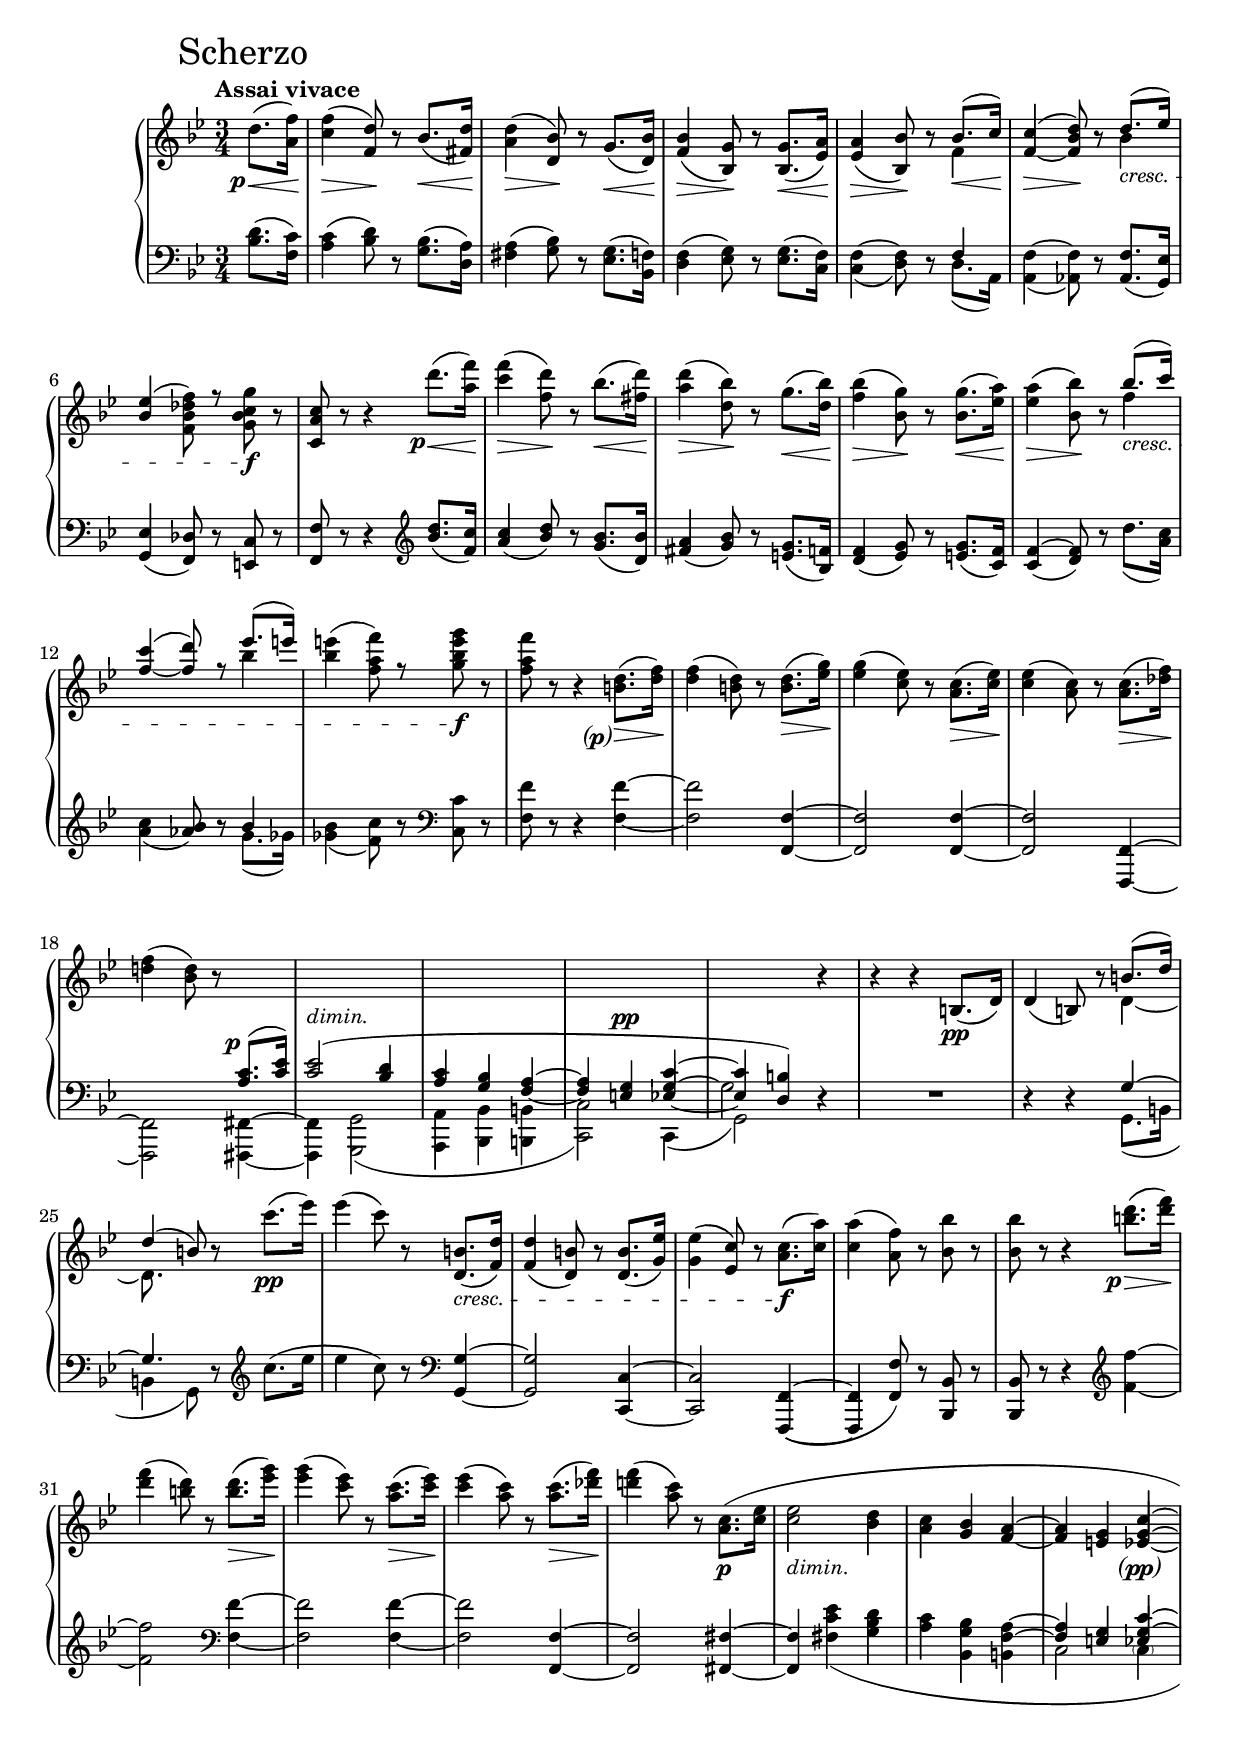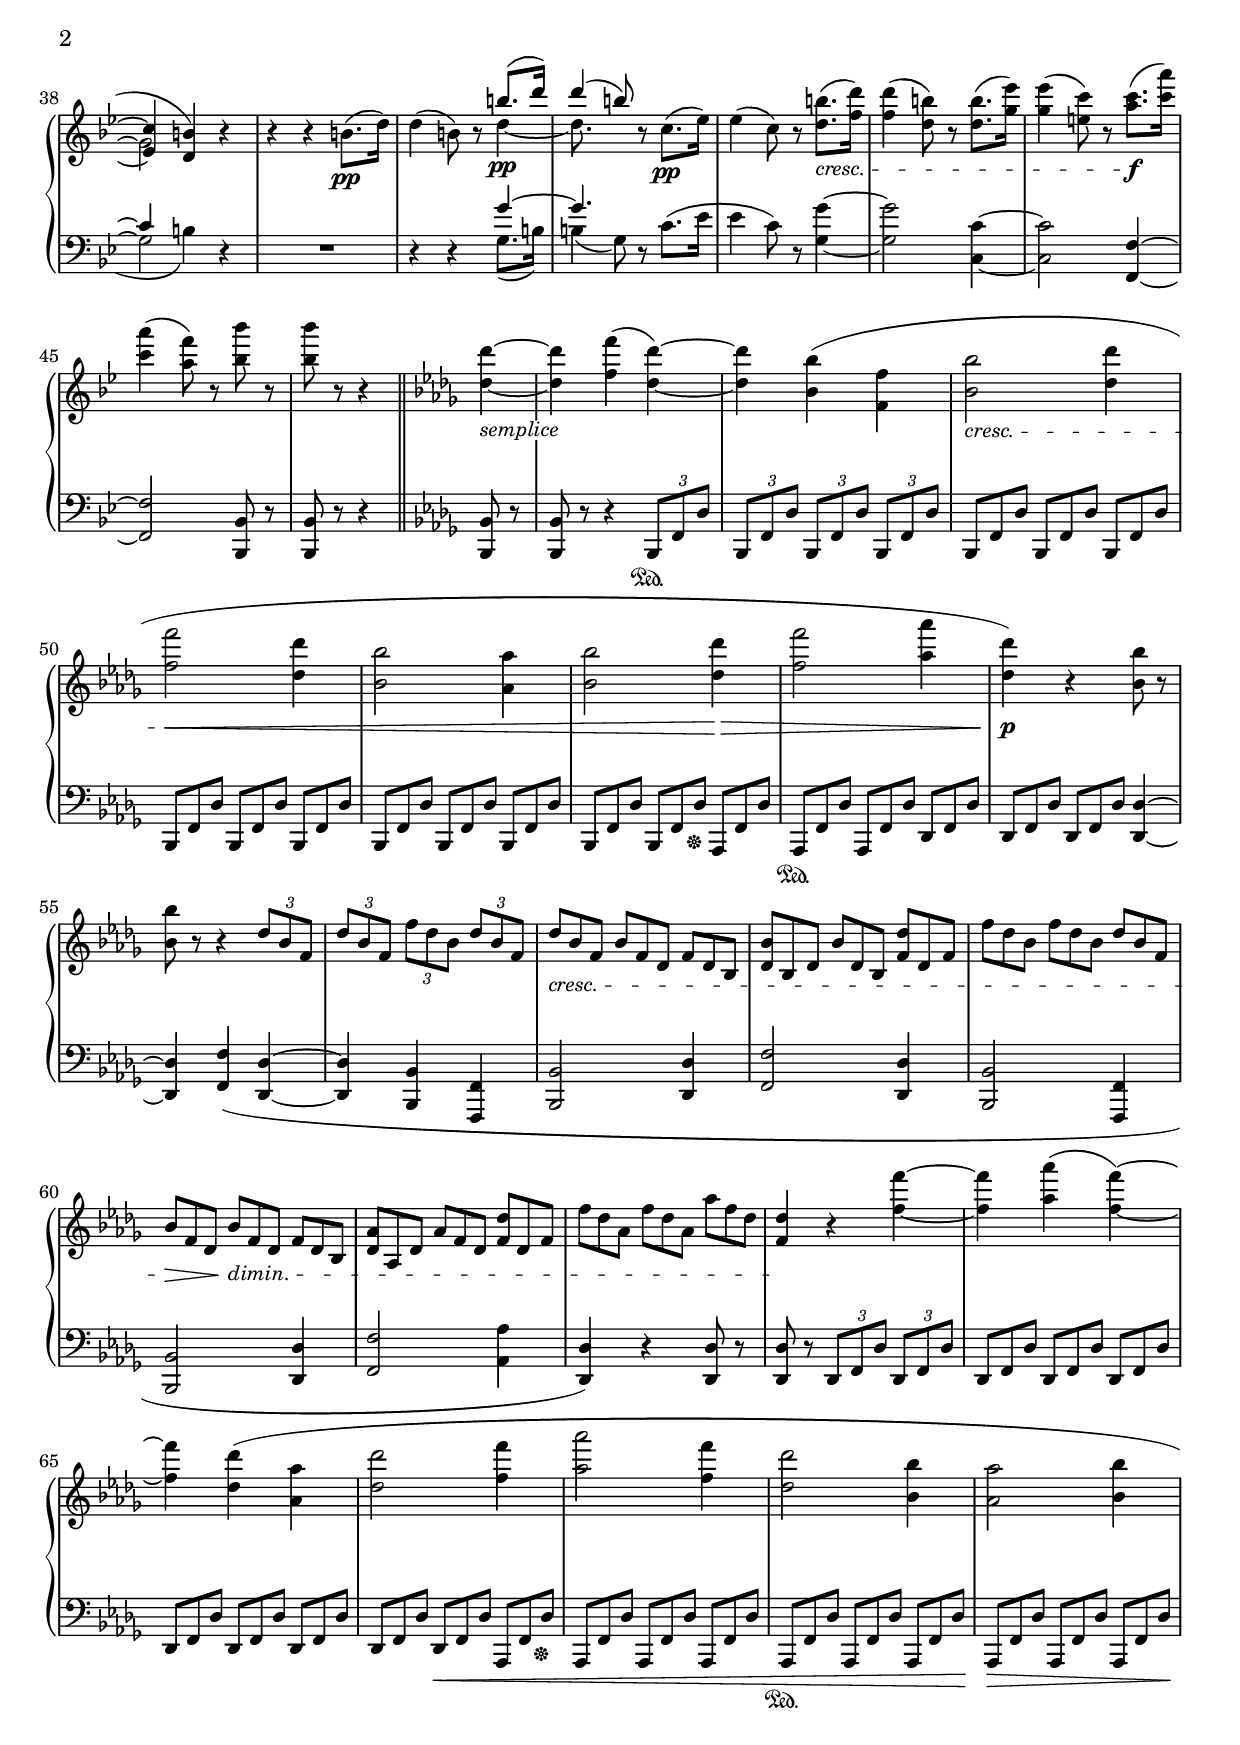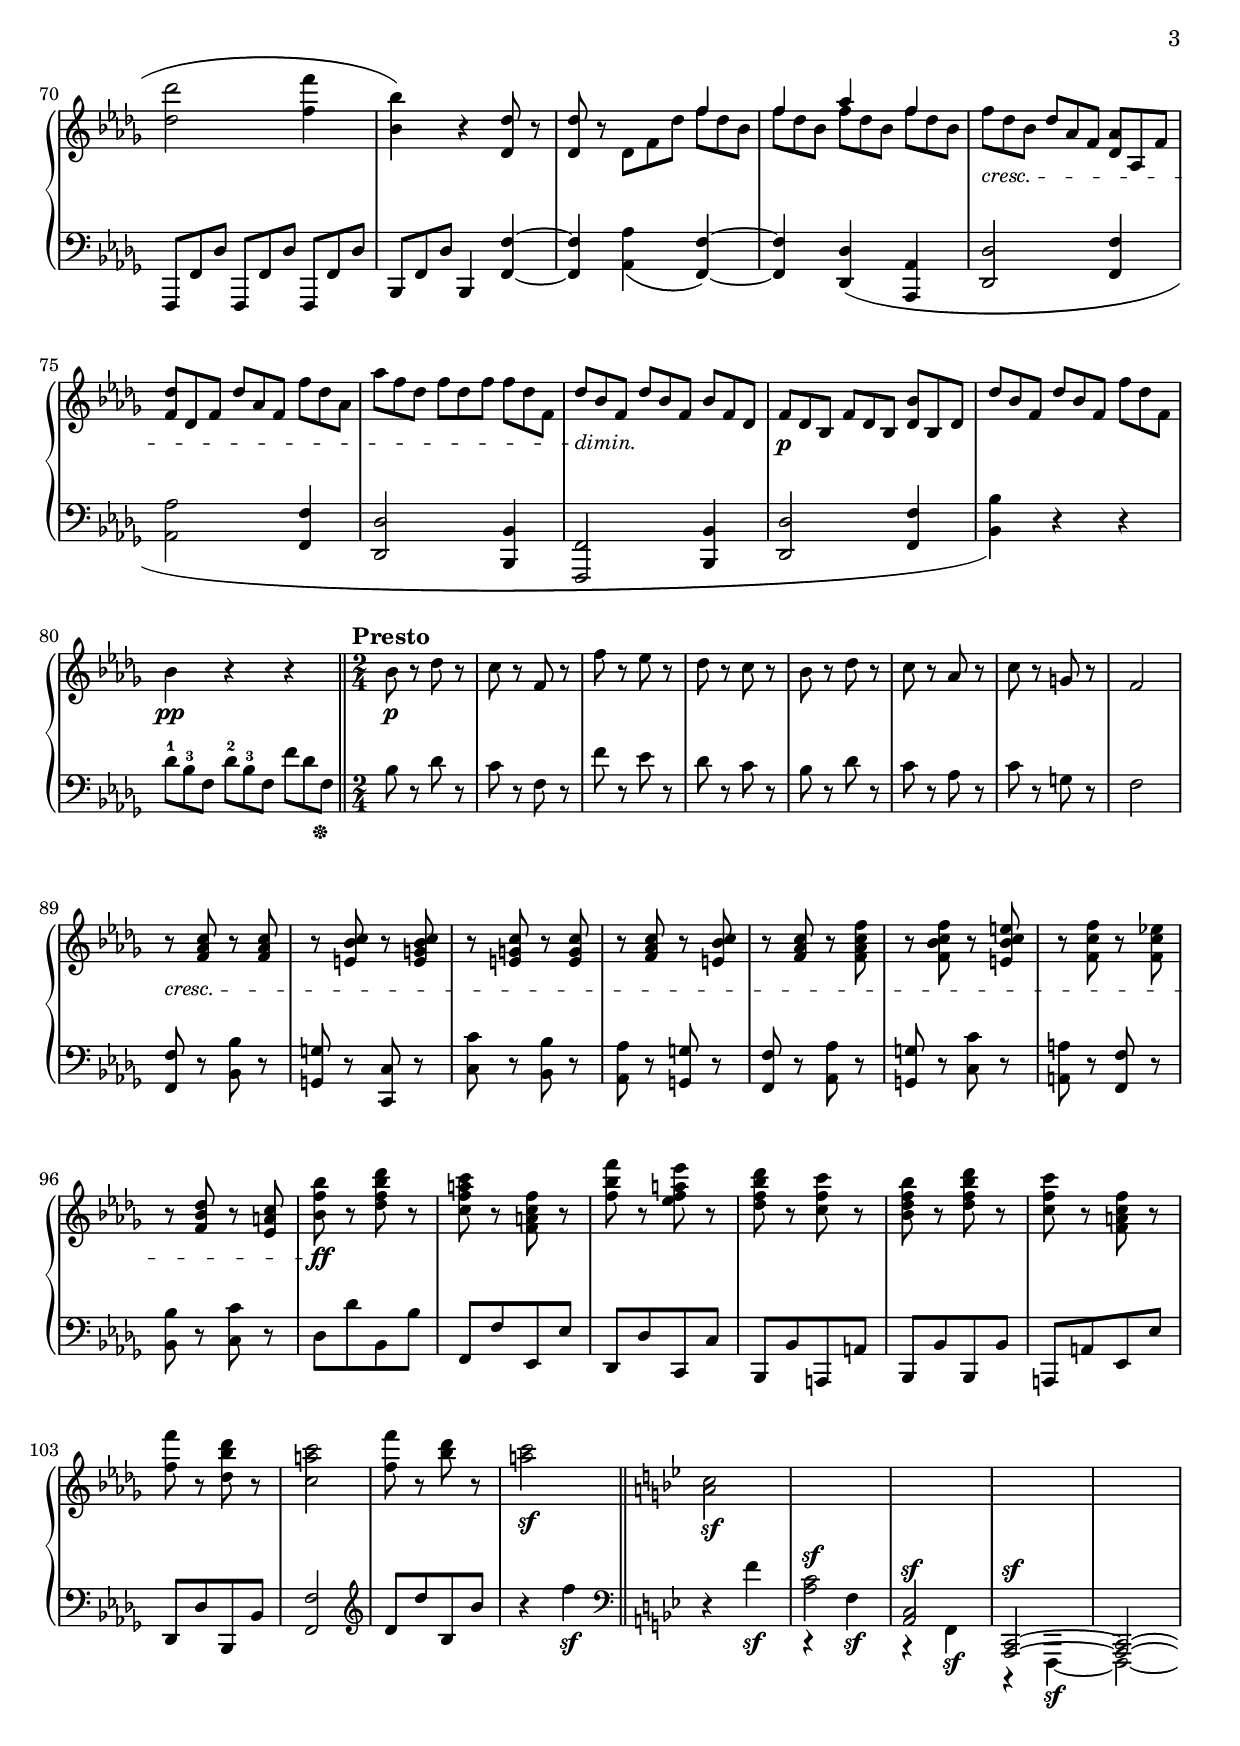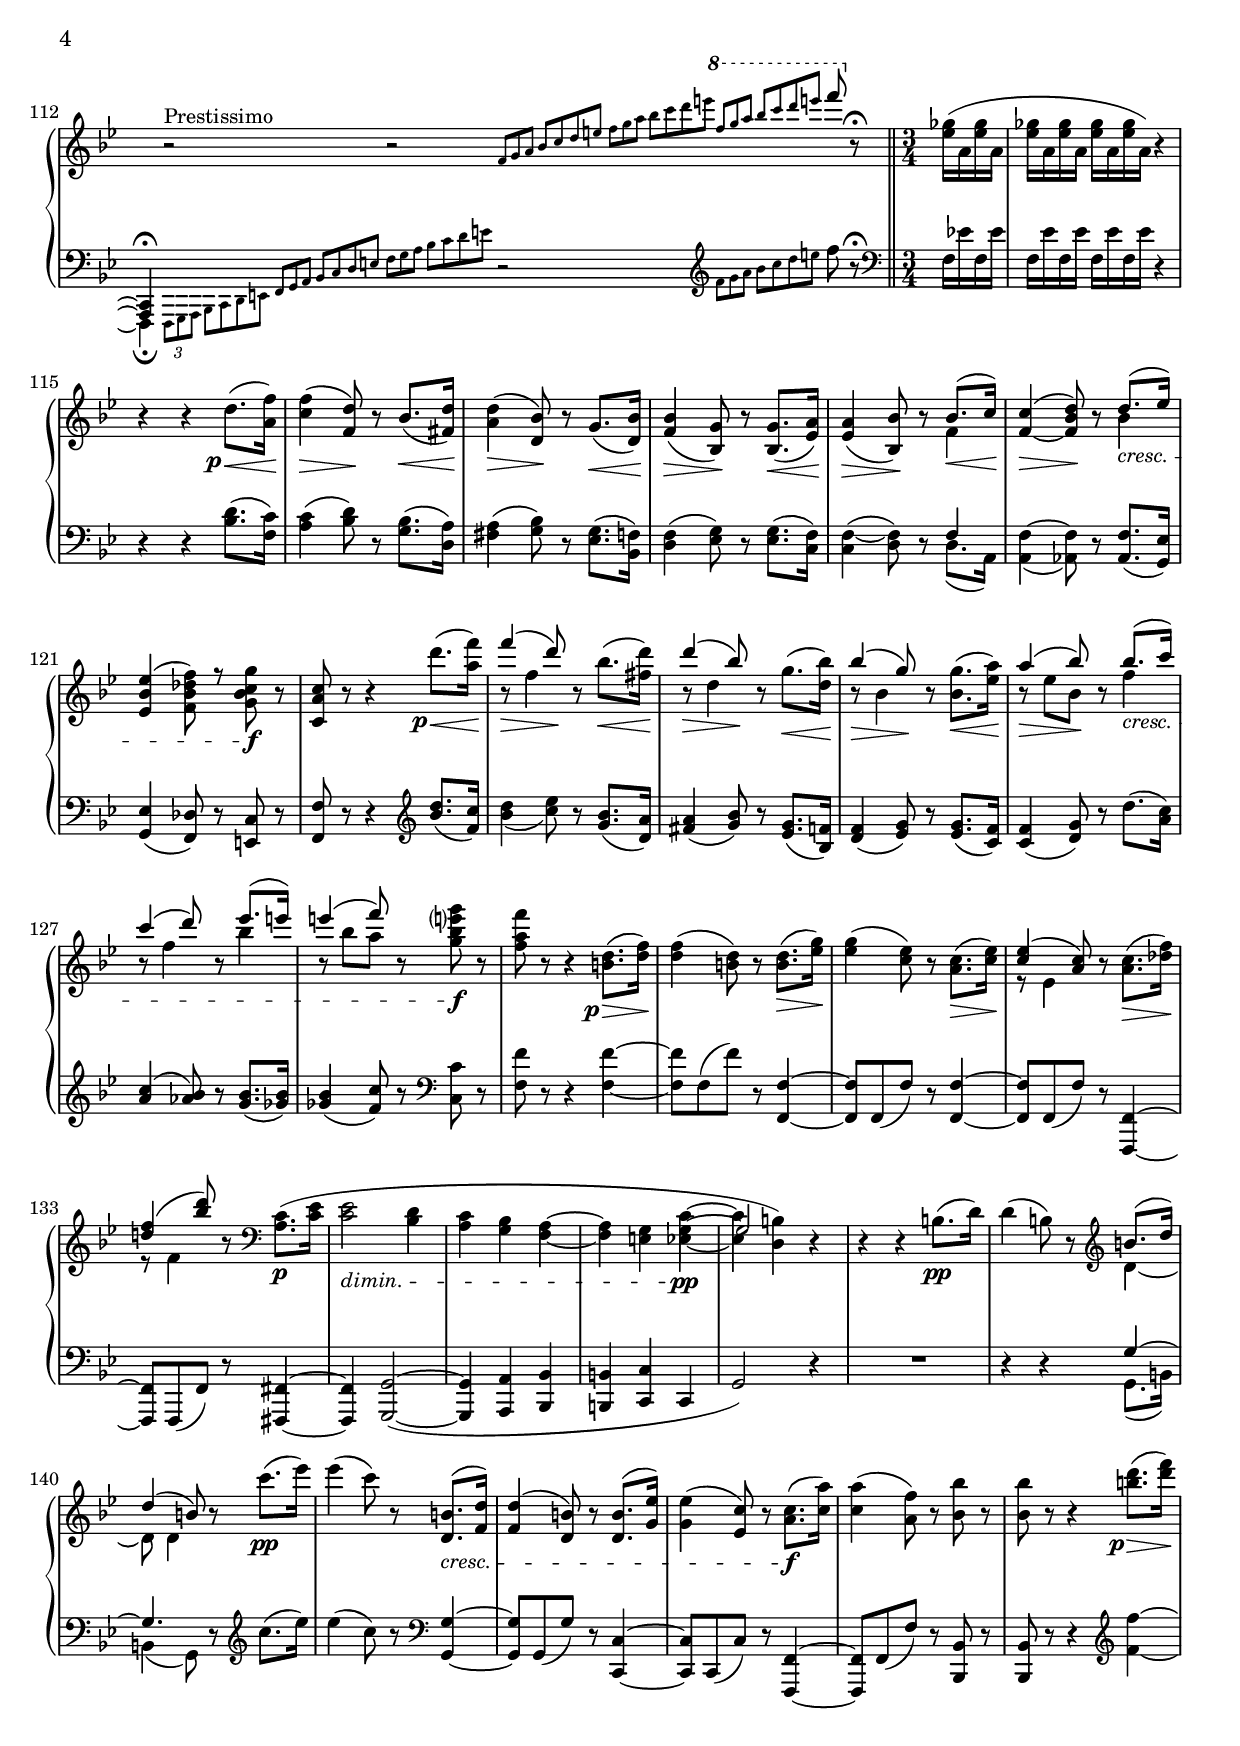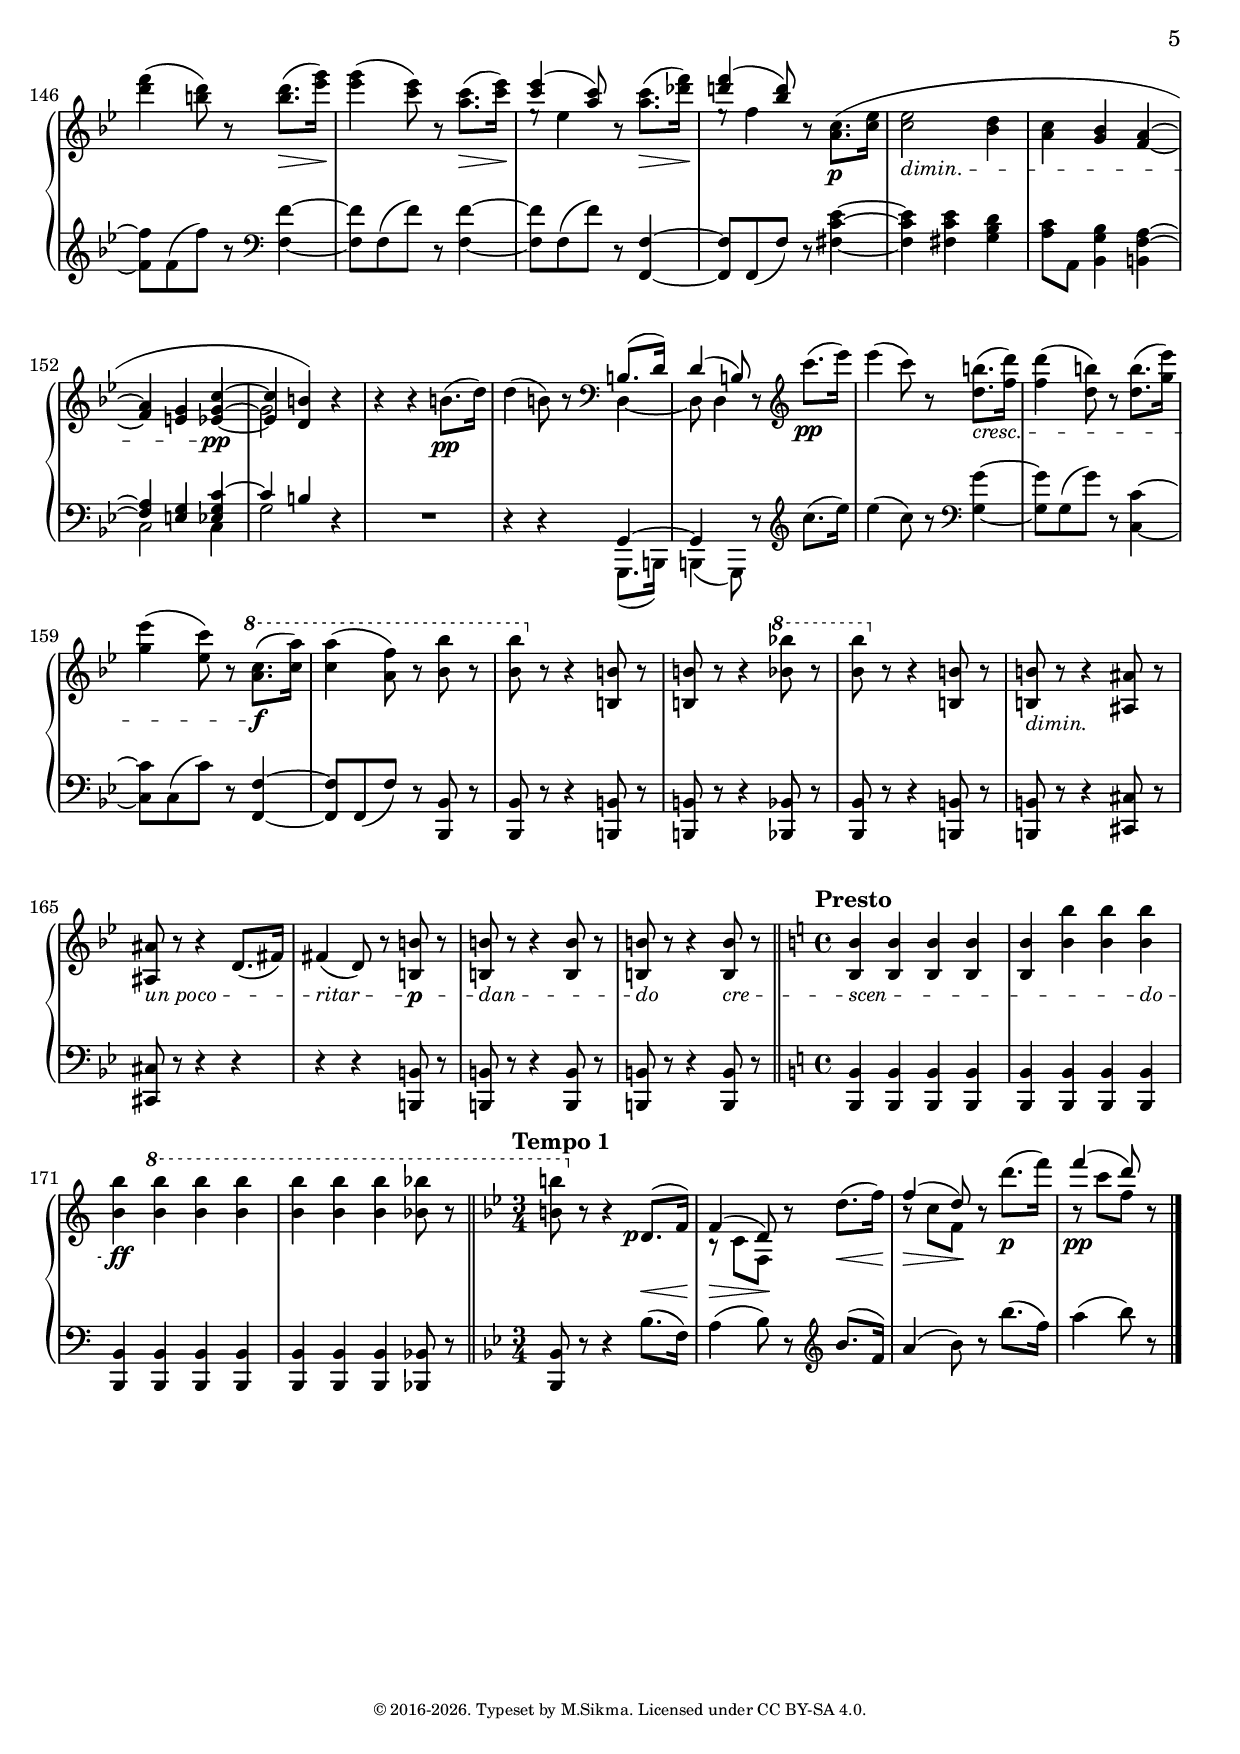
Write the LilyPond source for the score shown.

%===========================================================================
%    Piano Sonata Op.106 (L.Beethoven) - II
%===========================================================================
%
%    (C) 2016-2017, Michiel Sikma <michiel@sikma.org>
%    Licensed under CC BY-SA 4.0.
%
%---------------------------------------------------------------------------

\version "2.19.42"
\include "sonata-op106-includes.ily"

%---------------------------------------------------------------------------
%    II. Scherzo - Assai vivace
%---------------------------------------------------------------------------

two-section-one = {
  \key bes \major
  \time 3/4
  \partial 4
  \tempo "Assai vivace"
}

\bookpart {
  \paper {
    markup-system-spacing = \std-padding-page-n
    bookTitleMarkup = \std-title-markup-page-n
  }
  \header {
    subtitle = "Scherzo"
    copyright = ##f
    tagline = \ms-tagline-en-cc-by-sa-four
  }
  \score {
    \new PianoStaff \with {
      \std-staff-spacing
    } <<
      \set PianoStaff.connectArpeggios = ##t
      %---------------------------------------------------------------------
      %    Right hand
      %---------------------------------------------------------------------
      \new Staff = "right" \with {
        \std-magnification
        \stdDynSize
        midiInstrument = "acoustic grand"
      } {
        \clef treble \relative c'' {
          \two-section-one
          \override Slur.height-limit = #3
          <<
            \relative c'' {
              \stemNeutral
              \once \override Slur.positions = #'(2.18 . 3)
              d8.^(\< <a f'>16) | <c f>4\>^( \stemUp <d f,>8)\!
            }
            \\
            \relative c'' {
              \once \override DynamicText.extra-offset = #'(-2.4 . 1.8)
              \once \override DynamicText.self-alignment-X = #LEFT
              s8._\p
            }
          >> r8
          \once \override Slur.positions = #'(0 . 2.5)
          bes8.(\< <fis d'>16) | <a d>4\>( <bes d,>8)\! r8
          \once \override Slur.positions = #'(0 . 2.5)
          g8.-[(\< <d bes'>16]) <f bes>4\>( <bes, g'>8)\! r8
          \once \override Slur.positions = #'(0 . 2.5)
          <bes g'>8.-[(\< <es a>16]) | <es a>4\>( <bes bes'>8)\! r8
          <<
            \relative c'' {
              bes8.(\< c16) | <f,_~ c'>4\>( <f bes d>8)\!
            }
            \\
            \relative c' {
              f4
            }
          >>
          r8
          <<
            \relative c'' {
              d8.(\cresc es16) | \break <bes es>4( \stemNeutral <f bes des f>8) r8 \stemNeutral <g bes c g'>8\f
            }
            \\
            \relative c'' {
              bes4
            }
          >>
          r8 |
          <c a' c>8 r8 r4
          \once \override DynamicText.extra-offset = #'(-2.4 . 1.8)
          \once \override DynamicText.self-alignment-X = #LEFT
          \override Slur.height-limit = #4
          <<
            \relative c''' {
              \stemNeutral
              \override Slur.height-limit = #4
              d8.(\< <a f'>16) | <c f>4\>( <f, d'>8)\!
            }
            \\
            \relative c'' {
              \once \override DynamicText.extra-offset = #'(-2.4 . 1.8)
              \once \override DynamicText.self-alignment-X = #LEFT
              s8._\p
            }
          >>
          r8
          \once \override Slur.height-limit = #4
          bes''8.(\< <fis d'>16) | <a d>4\>( <d, bes'>8)\! r8
          g8.(\< <d bes'>16) | <f bes>4\>( <bes, g'>8)\! r8
          <g' bes,>8.(\< <es a>16) | <es a>4\>( <bes bes'>8)\! r8
          <<
            \relative c'' {
              \once \override Slur.positions = #'(0 . 2.5)
              \override Slur.height-limit = #5
              bes'8.(\cresc c16) | \break <f,_~ c'>4( <f d'>8) r8
              \once \override Slur.positions = #'(0 . 2.5)
              es'8.( e16) | \stemNeutral <bes e>4( <f a f'>8)
              r8 <g bes e g>8\f
            }
            \\
            \relative c'' {
              f4 | s4 s4 bes4
            }
          >>
          r8 | <f' a f'>8 r8 r4
          \once \override Slur.height-limit = #5
          \once \override Slur.positions = #'(0 . 0)
          <<
            \relative c''' {
              \stemNeutral
              \override Slur.height-limit = #4
              <b, d>8.(\> <d f>16) | <d f>4\!( <b d>8)\!
            }
            \\
            \relative c'' {
              \once \override DynamicText.extra-offset = #'(-3.4 . 2.2)
              \once \override DynamicText.self-alignment-X = #LEFT
              % TODO fix this \p
              s8._\parenP\p
            }
          >>
          r8
          \once \override Slur.height-limit = #7
          \once \override Slur.positions = #'(0 . 0)
          <b, d>8.(\> <es g>16) | <es g>4\!( <c es>8) r8
          <a c>8.(\> <c es>16) | <c es>4\!( <a c>8) r8
          <a c>8.(\> <des f>16) | \break <d! f>4\!( <bes d>8)
          r8
          <<
            \relative c'' {
              \voiceOne
              \once \override Slur.height-limit = #4
              \once \override Slur.positions = #'(0 . 3)
              \change Staff = "left"
              \once \override DynamicText.extra-offset = #'(-1.8 . -2.5)
              \once \override DynamicText.self-alignment-X = #LEFT
              <a, c>8.^(^\p <c es>16) | <c es>2^(^\textDecrescEnd "dimin." <bes d>4 |
              <a c>4 <g bes>4 <f_~ a^~>4 |
              <f a>4 <e g>4^\pp <es_~ c'^~>4 |
              <es c'>4 <b' d,>4)
              \change Staff = "right"
            }
            \\
            \relative c {
              \voiceOne
              \change Staff = "left"
              s4 |
              s2. |
              s2. |
              s2 g'4^~ |
              \voiceTwo
              g2
              \change Staff = "right"
            }
          >>
          r4 | r4 r4
          b,8.(\pp d16) | d4( b8) r8 \clef treble
          <<
            \relative c'' {
              \once \override Slur.height-limit = #4
              b8.( d16) | \break d4( b8)
            }
            \\
            \relative c' {
              d4_~ | d8.
            }
          >>
          r8
          \once \override Slur.positions = #'(1 . 1)
          c''8.(\pp es16) | es4( c8) r8
          \once \override Slur.positions = #'(0 . 2.5)
          <d,, b'>8.(\cresc <f d'>16) | <f d'>4( <d b'>8) r8
          \once \override Slur.positions = #'(0 . 2.5)
          <d b'>8.( <g es'>16) | <g es'>4( <es c'>8) r8
          \once \override Slur.positions = #'(2.2 . 2.5)
          \once \override Slur.height-limit = #9
          \once \override Slur.eccentricity = #-0.55
          <a c>8.(\f <c a'>16) | <c a'>4( <a f'>8) r8
          <bes bes'>8 r8 | <bes bes'>8 r8 r4
          <<
            \relative c'' {
              \stemNeutral
              \override Slur.height-limit = #4
              <b' d>8.(\> <d f>16) | \break <d f>4\!( <b d>8)
            }
            \\
            \relative c'' {
              \once \override DynamicText.extra-offset = #'(-2.4 . 1.8)
              \once \override DynamicText.self-alignment-X = #LEFT
              s8._\p
            }
          >>
          r8
          <b' d>8.(\> <es g>16) | <es g>4\!( <c es>8) r8
          \once \override Slur.positions = #'(0 . 0)
          <a c>8.(\> <c es>16) | <c es>4\!( <a c>8) r8
          <a c>8.(\> <des f>16) | <d! f>4\!( <a c>8) r8
          <<
            \relative c''' {
              \voiceTwo
              \once \override Slur.height-limit = #5
              <a, c>8.^(\p <c es>16 | <c es>2_\textDecrescEnd "dimin." <bes d>4 |
              <a c>4
              \voiceOne
              <g bes>4 <f_~ a^~>4 |
              <f a>4 <e g>4 <es_~ c'^~>4\parenP\pp |
              <es c'>4 <b' d,>4)
            }
            \\
            \relative c' {
              s4 |
              s2. |
              s2. |
              s2 \voiceOne g'4^~ |
              \voiceTwo
              g2
            }
          >>
          r4 | r4 r4
          b,8.(\pp d16) | d4( b8) r8
          <<
            \relative c''' {
              \once \override Slur.positions = #'(0 . 6)
              \once \override Slur.height-limit = #5
              b8.(\pp d16) | d4( b8)
            }
            \\
            \relative c'' {
              d4_~ | d8.
            }
          >>
          r8
          c8.(\pp es16) | es4( c8) r8
          <d b'>8.(\cresc <f d'>16) | <f d'>4( <d b'>8) r8
          <d b'>8.( <g es'>16) | <g es'>4( <e c'>8) r8
          <a c>8.(\f <c a'>16) | <c a'>4( <a f'>8) r8
          <bes bes'>8 r8 | <bes bes'>8 r8 r4
          \bar "||"
          \key bes \minor
          <des,_~ des'^~>4_\sempliceWhiteout |
          <des des'> <f f'>^( <des_~ des'^~>) |
          <des des'>\!
          \once \override Slur.positions = #'(2 . 5.6)
          \once \override Slur.eccentricity = #0.7
          \once \override Slur.height-limit = #4.5
          <bes bes'>^( <f f'> |
          <bes bes'>2\cresc <des des'>4 |
          \break
          <f f'>2\< <des des'>4 |
          <bes bes'>2 <aes aes'>4 |
          <bes bes'>2 <des des'>4\> |
          <f f'>2 <aes aes'>4 |
          <des, des'>4)\!\p r4 <bes bes'>8 r8 |
          \break
          <bes bes'>8 r8 r4
          \explicitTuplets
          \tuplet 3/2 \relative c'' { des8 bes f } |
          \tuplet 3/2 \relative c'' { des8 bes f }
          \tuplet 3/2 \relative c'' { f8 des bes }
          \tuplet 3/2 \relative c'' { des8 bes f } |
          \implicitTuplets
          \tuplet 3/2 \relative c'' { des8\cresc bes f }
          \tuplet 3/2 \relative c'' { bes8 f des }
          \tuplet 3/2 \relative c' { f8 des bes } |

          \tuplet 3/2 \relative c' { <des bes'>8 bes des }
          \tuplet 3/2 \relative c' { bes'8 des, bes }
          \tuplet 3/2 \relative c' { <f des'>8 des f } |

          \tuplet 3/2 \relative c'' { f8 des bes }
          \tuplet 3/2 \relative c'' { f8 des bes }
          \tuplet 3/2 \relative c'' { des8 bes f } |
          \break
          \tuplet 3/2 \relative c'' { bes8\> f des }
          \tuplet 3/2 \relative c'' { bes8_\textDecresc "dimin." f des }
          \tuplet 3/2 \relative c' { f8 des bes } |

          \tuplet 3/2 \relative c' { <des aes'>8 aes des }
          \tuplet 3/2 \relative c'' { aes8 f des }
          \tuplet 3/2 \relative c' { <f des'>8 des f } |
          \tuplet 3/2 \relative c'' { f8 des aes }
          \tuplet 3/2 \relative c'' { f8 des aes }
          \tuplet 3/2 \relative c''' { aes8 f des } |

          <f des'>4\! r4 <f'_~ f'^~>4 |
          <f f'>4 <aes aes'>4^( <f_~ f'^~>) |
          \break
          <f f'>4
          \once \override Slur.positions = #'(2 . 4.6)
          \once \override Slur.eccentricity = #0.7
          \once \override Slur.height-limit = #4.5
          <des des'>4^( <aes aes'> |
          <des des'>2 <f f'>4 |
          <aes aes'>2 <f f'>4 |
          <des des'>2 <bes bes'>4 |
          <aes aes'>2 <bes bes'>4 |
          <des des'>2 <f f'>4 |
          <bes, bes'>4) r4 <des, des'>8 r8 | <des des'>8 r8

          <<
            \relative c'' {
              s4 f4 |
              f4 aes f
            }
            \\
            {
              \implicitTuplets
              \tuplet 3/2 \relative c' { des8 f des' }
              \tuplet 3/2 \relative c'' { f8 des bes } |
              \tuplet 3/2 \relative c'' { f8 des bes }
              \tuplet 3/2 \relative c'' { f8 des bes }
              \tuplet 3/2 \relative c'' { f8 des bes }
            }
          >> |
          \tuplet 3/2 \relative c'' { f8\cresc des bes }
          \tuplet 3/2 \relative c'' { des8 aes f }
          \tuplet 3/2 \relative c'' { <des, aes'>8 aes f' } |
          \break
          \tuplet 3/2 \relative c' { <f des'>8 des f }
          \tuplet 3/2 \relative c'' { des8 aes f }
          \tuplet 3/2 \relative c'' { f8 des aes } |
          \tuplet 3/2 \relative c''' { aes8 f des }
          \tuplet 3/2 \relative c'' { f8 des f }
          \tuplet 3/2 \relative c'' { f8 des f, } |
          \tuplet 3/2 \relative c'' { des8_\textDecrescEnd "dimin." bes f }
          \tuplet 3/2 \relative c'' { des8 bes f }
          \tuplet 3/2 \relative c'' { bes8 f des } |
          \tuplet 3/2 \relative c' { f8\p des bes }
          \tuplet 3/2 \relative c' { f8 des bes }
          \tuplet 3/2 \relative c' { <des bes'>8 bes des } |
          \tuplet 3/2 \relative c'' { des8 bes f }
          \tuplet 3/2 \relative c'' { des8 bes f }
          \tuplet 3/2 \relative c'' { f8 des f, } |
          bes'4\pp r4 r4
          \bar "||"
          \time 2/4
          \tempo "Presto"
          bes8\p r8 des8 r8 |
          c8 r8 f,8 r8 |
          f'8 r8 es8 r8 |
          des8 r8 c8 r8 |
          bes8 r8 des8 r8 |
          c8 r8 aes8 r8 |
          c8 r8 g8 r8 |
          f2 |

          \break
          r8\cresc <f aes c>8 r8 <f aes c>8 |
          r8 <e bes' c>8 r8 <e g bes c>8 |
          r8 <e g c>8 r8 <e g c>8 |
          r8 <f aes c>8 r8 <e bes' c>8 |
          r8 <f aes c>8 r8 <f aes c f>8 |
          r8 <f bes c f>8 r8 <e bes' c e>8 |
          r8 <f c' f>8 r8 <f c' es!>8 |
          \break
          r8 <f bes des>8 r8 <es a c>8 |

          <bes' f' bes>8\ff r8 <des f bes des>8 r8 |
          <c f a c>8 r8 <f, a c f>8 r8 |
          <f' bes f'>8 r8 <es f a es'>8 r8 |
          <des f bes des>8 r8 <c f c'>8 r8 |
          <bes des f bes>8 r8 <des f bes des>8 r8 |
          <c f c'>8 r8 <f, a c f>8 r8 |
          <f' f'>8 r8 <des bes' des>8 r8 |
          <c a' c>2 |
          <f f'>8 r8 <bes des>8 r8 |
          <a c>2\sf |
          \bar "||"
          \key bes \major
          <a, c>2\sf |
          \change Staff = "left"
          <a, c>2^\sf |
          \clef bass <a, c>2^\sf |
          s2 |
          s2 |
          \change Staff = "right"
          s4
          \relative c'' {
            <<
              {
                % Workaround for \teeny - works with \magnifyStaff
                \once \override Dots.dot-count = #0
                \override Rest.font-size = #-3
                b2.\rest
              }
              \\
              {
                s2.^\markup "Prestissimo"
              }
            >>
            s2.
            % Workaround for \teeny - works with \magnifyStaff
            \override NoteHead.font-size = #-3
            \override Rest.font-size = #-3
            \once \override Dots.dot-count = #0
            b2.\rest
            \stemUp
            \once \override Beam.positions = #'(1.0 . 2.0) % start: -1.5 . -0.5
            \tuplet 3/2 { f8 g a }
            \once \override Beam.positions = #'(2.5 . 4.5) % start: 0.0 . 1.5
            bes-[ c d e]
            \stemDown
            \once \override Beam.positions = #'(0.2 . 0.8)
            \tuplet 3/2 { f g a }
            \once \override Beam.positions = #'(1.0 . 2.0)
            bes-[ c d e]
            \ottava #1
            \set Staff.ottavation = "8"
            \stemUp
            \once \override Beam.positions = #'(4.5 . 5.5) % start: 2.0 . 3.0
            \tuplet 3/2 { f g a }
            \once \override Beam.positions = #'(6.0 . 8.0) % start: 3.5 . 5.0
            bes-[ c d e]
            % Workaround for \normalsize - works with \magnifyStaff
            \override NoteHead.font-size = #0
            \override Rest.font-size = #0
            f8
            \ottava #0
          }
          \stemNeutral
          r8\fermata
          \bar "||"
          \time 3/4
          <es''' ges>16^( a, <es' ges> a, |
          <es' ges> a, <es' ges> a, <es' ges> a, <es' ges> a,) r4 |
          \break
          r4 r4
          \relative c'' {
            \override Slur.height-limit = #3
            <<
              \relative c'' {
                \stemNeutral
                \once \override Slur.positions = #'(2.18 . 3)
                d8.(\< <a f'>16) | <c f>4\>( \stemUp <d f,>8)\!
              }
              \\
              \relative c'' {
                \once \override DynamicText.extra-offset = #'(-2.4 . 1.8)
                \once \override DynamicText.self-alignment-X = #LEFT
                s8._\p
              }
            >> r8
            \once \override Slur.positions = #'(0 . 2.5)
            bes8.(\< <fis d'>16) | <a d>4\>( <bes d,>8)\! r8
            \once \override Slur.positions = #'(0 . 2.5)
            g8.-[(\< <d bes'>16]) <f bes>4\>( <bes, g'>8)\! r8
            \once \override Slur.positions = #'(0 . 2.5)
            <bes g'>8.-[(\< <es a>16]) | <es a>4\>( <bes bes'>8)\! r8
            <<
              \relative c'' {
                bes8.(\< c16) | <f,_~ c'>4\>( <f bes d>8)\!
              }
              \\
              \relative c' {
                f4
              }
            >>
            r8
            <<
              \relative c'' {
                d8.(\cresc es16) | \break <es, bes' es>4( \stemNeutral <f bes des f>8) r8 \stemNeutral <g bes c g'>8\f
              }
              \\
              \relative c'' {
                bes4
              }
            >>
            r8 |
            <c a' c>8
          }
          r8 r4
          <<
            \relative c'' {
              s4 | b8\rest \stemDown f'4
            }
            \\
            \relative c''' {
              \once \override Slur.positions = #'(5.5 . 5.5)
              d8.^(\< <a f'>16) | \stemUp
              \once \override Voice.Stem.length = #3.8
              f'4\>^( d8)\!
            }
            \\
            \relative c'' {
              \once \override DynamicText.extra-offset = #'(-2.4 . 1.8)
              \once \override DynamicText.self-alignment-X = #LEFT
              s8._\p
            }
          >>
          r8
          <<
            \relative c'' {
              s4 | b8\rest \stemDown d4
            }
            \\
            \relative c''' {
              \once \override Slur.positions = #'(4.5 . 4.5)
              bes8.^(\< <fis d'>16) | \stemUp
              \once \override Voice.Stem.length = #3.8
              d'4\>^( bes8)\!
            }
          >>
          r8
          <<
            \relative c'' {
              s4 | b8\rest \stemDown bes4
            }
            \\
            \relative c''' {
              \once \override Slur.positions = #'(3.5 . 3.5)
              g8.^(\< <d bes'>16) | \stemUp
              \once \override Voice.Stem.length = #3.8
              bes'4\>^( g8)\!
            }
          >>
          r8
          <<
            \relative c'' {
              s4 | b8\rest \stemDown es8-[ bes]
            }
            \\
            \relative c'' {
              <bes g'>8.^(\< <es a>16) | \stemUp a4\>^( bes8)\!
            }
          >>
          r8
          <<
            \relative c''' {
              bes8.^(\cresc c16) | \break c4^( d8) b,8\rest
              \once \override Slur.height-limit = #4
              es'8.( e16) | e4^( f8) b,,8\rest
              \stemDown
              <g' bes e? g>8\f b,8\rest |
              <f' a f'>8
            }
            \\
            \relative c'' {
              f4 | b,8\rest f'4 s8
              bes4 | b,8\rest bes'8-[ a]
            }
          >>
          r8 r4
          \once \override Slur.height-limit = #5
          \once \override Slur.positions = #'(0 . 0)
          <<
            \relative c''' {
              \stemNeutral
              \override Slur.height-limit = #4
              <b, d>8.^(\> <d f>16) | <d f>4\!^( <b d>8)\!
            }
            \\
            \relative c'' {
              \once \override DynamicText.extra-offset = #'(-2.4 . 1.8)
              \once \override DynamicText.self-alignment-X = #LEFT
              s8._\p
            }
          >>
          r8
          \once \override Slur.height-limit = #7
          \once \override Slur.positions = #'(0 . 0)
          <b d>8.^(\> <es g>16) | <es g>4\!^( <c es>8) r8
          <<
            \relative c' {
              s4 | s8 \stemDown es4
            }
            \\
            \relative c'' {
              \once \override Slur.height-limit = #7
              \once \override Slur.positions = #'(1 . 1)
              <a c>8.^(\> <c es>16) | e,8\rest\!
            }
            \\
            \relative c'' {
              s4 | \stemUp
              \once \override Voice.Stem.length = #6.5
              <c es>4^( <a c>8)
            }
          >>
          r8
          <<
            \relative c' {
              s4 | s8 \stemDown f4
            }
            \\
            \relative c'' {
              \once \override Slur.height-limit = #7
              \once \override Slur.positions = #'(1 . 1)
              <a c>8.^(\> <des f>16) | e,8\rest\!
            }
            \\
            \relative c'' {
              s4 | \stemUp
              <d! f>4^( <bes' d>8)
            }
          >>
          r8
          \clef bass
          <<
            \relative c'' {
              \voiceTwo
              \once \override Slur.height-limit = #4
              \once \override Slur.positions = #'(0 . 3)
              <a, c>8.^(\p <c es>16 | <c es>2_\textDecresc "dimin." <bes d>4 |
              <a c>4 <g bes>4 <f_~ a^~>4 |
              <f a>4 <e g>4 <es_~ c'^~>4\pp |
              <es c'>4 <b' d,>4)
            }
            \\
            \relative c {
              \voiceTwo
              s4 |
              s2. |
              s2. |
              s2 g'4^~ |
              \voiceOne
              g2
            }
          >>
          r4 | r4 r4
          b,8.^(\pp d16) | d4^( b8) r8 \clef treble
          <<
            \relative c'' {
              \once \override Slur.height-limit = #4
              b8.^( d16) | \break d4^( b8)
            }
            \\
            \relative c' {
              d4_~ | d8 d4
            }
          >>
          r8
          \once \override Slur.positions = #'(1 . 1)
          c''8.^(\pp es16) | es4^( c8) r8
          \once \override Slur.positions = #'(0 . 2.5)
          <d,, b'>8.^(\cresc <f d'>16) | <f d'>4^( <d b'>8) r8
          \once \override Slur.positions = #'(0 . 2.5)
          <d b'>8.^( <g es'>16) | <g es'>4^( <es c'>8) r8
          \once \override Slur.positions = #'(2.2 . 2.5)
          \once \override Slur.height-limit = #9
          \once \override Slur.eccentricity = #-0.55
          <a c>8.^(\f <c a'>16) | <c a'>4^( <a f'>8) r8
          <bes bes'>8 r8 | <bes bes'>8 r8 r4
          <<
            \relative c'' {
              \stemNeutral
              \override Slur.height-limit = #4
              <b' d>8.^(\> <d f>16) | \break <d f>4\!^( <b d>8)
            }
            \\
            \relative c'' {
              \once \override DynamicText.extra-offset = #'(-2.4 . 1.8)
              \once \override DynamicText.self-alignment-X = #LEFT
              s8._\p
            }
          >>
          r8
          <b' d>8.^(\> <es g>16) | <es g>4\!^( <c es>8) r8
          \once \override Slur.positions = #'(0 . 0)
          <<
            \relative c'' {
              s4 | s8 \stemDown es4
            }
            \\
            \relative c''' {
              \once \override Slur.height-limit = #7
              \once \override Slur.positions = #'(1 . 1)
              <a c>8.^(\> <c es>16) | e,8\rest\!
            }
            \\
            \relative c''' {
              s4 | \stemUp
              <c es>4^( <a c>8)
            }
          >>
          r8
          <<
            \relative c'' {
              s4 | s8 \stemDown f4
            }
            \\
            \relative c''' {
              \once \override Slur.height-limit = #7
              \once \override Slur.positions = #'(1 . 1)
              <a c>8.^(\> <des f>16) | e,8\rest\!
            }
            \\
            \relative c''' {
              s4 | \stemUp
              <d! f>4^( <bes d>8)
            }
          >>
          r8
          <<
            \relative c''' {
              \voiceTwo
              \once \override Slur.height-limit = #5
              <a, c>8.^(\p <c es>16 | <c es>2_\textDecresc "dimin." <bes d>4 |
              <a c>4
              \voiceOne
              <g bes>4 <f_~ a^~>4 |
              \break <f a>4 <e g>4 <es_~ c'^~>4\pp |
              <es c'>4 <b' d,>4)
            }
            \\
            \relative c' {
              s4 |
              s2. |
              s2. |
              s2 \voiceOne g'4^~ |
              \voiceTwo
              g2
            }
          >>
          r4 | r4 r4
          b,8.^(\pp d16) | d4^( b8) r8 \clef bass
          <<
            \relative c' {
              \once \override Slur.height-limit = #4
              \once \override Slur.positions = #'(0 . 4.5)
              b8.^( d16) | d4^( b8)
            }
            \\
            \relative c {
              d4_~ | d8 d4
            }
          >>
          r8 \clef treble
          \once \override Slur.positions = #'(1 . 1)
          c'8.^(\pp es16) | es4^( c8) r8
          \once \override Slur.positions = #'(0 . 2.5)
          <d, b'>8.^(\cresc <f d'>16) | <f d'>4^( <d b'>8) r8
          \once \override Slur.positions = #'(0 . 2.5)
          <d b'>8.^( <g es'>16) | \break <g es'>4^( <es c'>8) r8
          \once \override Slur.positions = #'(2.2 . 2.5)
          \once \override Slur.height-limit = #9
          \once \override Slur.eccentricity = #-0.55
          \ottava #1
          \set Staff.ottavation = #"8"
          <a c>8.^(\f <c a'>16) | <c a'>4^( <a f'>8) r8
          <bes bes'>8 r8 | <bes bes'>8
          \ottava #0
          r8 r4
          \relative c' {
            <b b'>8 r8 <b b'>8 r8 r4
          }
          \ottava #1
          \set Staff.ottavation = #"8"
          <bes! bes'!>8 r8 | <bes bes'>8
          \ottava #0
          r8 r4
          \relative c' {
            <b b'>8 r8 <b b'>8_\textDecrescEnd "dimin." r8 r4
          }
          \relative c' {
            <ais ais'>8 r8 <ais ais'>8_\textDecresc "un poco" r8 r4
          }
          d,,8._( fis16) | fis4_(_\textDecresc "ritar" d8) r8
          <b b'>8\p_\textDecresc " " r8 |
          <b b'>8_\textDecresc "dan" r8 r4 <b b'>8 r8 |
          <b b'>8_\textDecrescEnd "do" r8 r4 <b b'>8_\textCresc "cre" r8
          \bar "||"
          \time 4/4
          \tempo "Presto"
          \key c \major
          <b b'>4_\textCresc "scen" 4 4 4 |
          4 <b' b'>4 4 4_\textCresc "do" |
          4\ff
          \ottava #1
          \set Staff.ottavation = #"8"
          <b' b'>4 4 4 |
          4 4 4 <bes bes'>8 r8
          \bar "||"
          \time 3/4
          \tempo "Tempo 1"
          \key bes \major
          <b b'>
          \ottava #0
          r8 r4
          <<
            \relative c' {
              \once \override Slur.positions = #'(2.5 . 1.2)
              d8.^(\< f16) | f4\>^( d8)\!
            }
            \\
            \relative c' {
              s4 | b8\rest c8-[ f,]
            }
            \\
            \relative c'' {
              \once \override DynamicText.extra-offset = #'(-2.4 . 1.8)
              \once \override DynamicText.self-alignment-X = #LEFT
              s8._\p
            }
          >>
          r8
          <<
            \relative c'' {
              \once \override Slur.positions = #'(0 . 1.2)
              \stemDown d8.^(\< f16) | \stemUp
              \once \override Voice.Stem.length = #3.5
              f4\>^( d8)\!
            }
            \\
            \relative c'' {
              s4 | b8\rest c8-[ f,]
            }
          >>
          r8
          <<
            \relative c''' {
              \once \override Slur.positions = #'(0 . 1.2)
              \stemDown d8.^(\p f16) | \stemUp
              \once \override Voice.Stem.length = #3.5
              f4\pp^( d8)
            }
            \\
            \relative c''' {
              s4 | b,8\rest c'8-[ f,]
            }
          >>
          r8
          \bar "|."
        }
      }
      %---------------------------------------------------------------------
      %    Left hand
      %---------------------------------------------------------------------
      \new Staff = "left" \with {
        \std-magnification
        \stdDynSize
        midiInstrument = "acoustic grand"
      } {
        \clef bass \relative c' {
          \two-section-one
          \override Slur.height-limit = #3
          <bes d>8.^( <f c'>16) | <a c>4^( <bes d>8) r8
          <g bes>8.^( <d a'>16) | <fis a>4^( <g bes>8) r8
          <es g>8.^( <bes f'>16) | <d f>4^( <es g>8) r8
          <es g>8.^( <c f>16) | <c f^~>4_( <d f>8) r8
          <<
            {
               f4
            }
            \\
            {
              d8._( a16) | <a f'^~>4_( <aes f'>8)
            }
          >>
          r8
          \stemUp
          <aes f'>8._( <g es'>16) | <g es'>4_( <f des'>8) r8
          <e c'>8 r8 | <f f'>8 r8 r4 \clef treble
          <bes'' d>8._( <f c'>16) | <a c>4_( <bes d>8) r8
          <g bes>8._( <d bes'>16) | <fis a>4_( <g bes>8) r8
          <e g>8._( <bes f'>16) | <d f>4_( <es g>8) r8
          <e g>8._( <c f>16) | <c f^~>4_( <d f>8) r8
          \stemNeutral
          d'8._( <a c>16) | <a c>4_( <aes bes>8) r8
          <<
            {
              bes4
            }
            \\
            {
              g8._( ges16) | <ges bes>4_( <f c'>8)
            }
          >>
          r8
          \clef bass <c, c'>8 r8 <f f'>8 r8 r4
          <f_~ f'^~>4 |
          <f f'>2 <f,_~ f'^~>4 |
          <f f'>2 <f_~ f'^~>4 |
          <f f'>2 <f,_~ f'^~>4 |
          \stemDown
          <f f'>2 <fis_~ fis'^~>4 |
          <fis fis'>4 <g g'>2_( |
          <a a'>4 <bes bes'> <b b'> |
          <c c'>2) c4_( |
          g'2) r4 |
          \stemNeutral
          R2. |
          r4 r4
          <<
            {
              g'4^~ | g4.
            }
            \\
            {
              g,8._( b16 | b4 g8)
            }
          >>
          r8 \clef treble
          c''8.^( es16 | es4 c8) r8 \clef bass
          <g,,_~ g'^~>4 | <g g'>2
          <c,_~ c'^~>4 | <c c'>2
          \once \override Slur.positions = #'(0 . 3.5)
          \once \override Slur.eccentricity = #0.5
          <f,_~ f'^~>4_( | <f f'>4
          <f' f'>8) r8 <bes, bes'>8 r8 |
          <bes bes'>8 r8 r4 \clef treble
          <f'''_~ f'^~>4 | <f f'>2 \clef bass
          <f,_~ f'^~>4 | <f f'>2
          <f_~ f'^~>4 | <f f'>2
          <f,_~ f'^~>4 | <f f'>2
          <fis_~ fis'^~>4 | <fis fis'>4
          <<
            \relative c {
              \stemDown
              s2 |
              <a' c>4 <bes, g' bes>4 <b f'^~ a^~>4 |
              \stemUp
              <f' a>4 <e g>4 <es g^~>4 |
              \stemDown
              g2
            }
            \\
            \relative c, {
              \once \override Slur.height-limit = #5
              \once \override Slur.eccentricity = #1
              \once \override Slur.positions = #'(-2 . -1)
              <fis' c' es>4_( <g bes d>4 |
              s2 s4 |
              c,2 \parenthesize c4 |
              s4 b'4)
            }
            \\
            \relative c {
              \voiceOne
              s2 |
              s2 s4 | s4 s4 c'4^~ |
              c4
            }
          >>
          r4 |
          R2. |
          r4 r4
          <<
            \relative c'' {
              g4^~ | g4.
            }
            \\
            \relative c' {
              g8._( b16) | b4_( g8)
            }
          >>
          r8
          c''8.^( es16 | es4 c8) r8
          <g_~ g'^~>4 | <g g'>2
          <c,_~ c'^~>4 | <c c'>2
          <f,_~ f'^~>4 | <f f'>2
          <bes, bes'>8 r8 | <bes bes'>8 r8 r4
          \bar "||"
          \key bes \minor
          <bes bes'>8 r8 | <bes bes'>8 r8 r4
          \tuplet 3/2 \relative c, { bes8\sustainOn f' des' }
          \repeat unfold 3 \tuplet 3/2 \relative c, { bes8 f' des' }
          \implicitTuplets
          \repeat unfold 10 \tuplet 3/2 \relative c, { bes8 f' des' }
          \tuplet 3/2 \relative c, { bes8 f' des'\sustainOff }
          \tuplet 3/2 \relative c, { aes8 f' des' }
          \tuplet 3/2 \relative c, { aes8\sustainOn f' des' }
          \tuplet 3/2 \relative c, { aes8 f' des' }
          \tuplet 3/2 \relative c, { des8 f des' }
          \tuplet 3/2 \relative c, { des8 f des' }
          \tuplet 3/2 \relative c, { des8 f des' }
          <des_~ des'^~>4 | <des des'> <f f'>_(
          <des_~ des'^~>4 | <des des'> <bes bes'> <f f'>
          <bes bes'>2 <des des'>4 |
          <f f'>2 <des des'>4 |
          <bes bes'>2 <f f'>4 |
          <bes bes'>2 <des des'>4 |
          <f f'>2 <aes aes'>4 |
          <des, des'>4) r4 <des des'>8 r8 | <des des'> r8
          \explicitTuplets
          \tuplet 3/2 \relative c, { des8 f des' }
          \tuplet 3/2 \relative c, { des8 f des' }
          \implicitTuplets
          \tuplet 3/2 \relative c, { des8 f des' }
          \repeat unfold 6 \tuplet 3/2 \relative c, { des8 f des' }
          \tuplet 3/2 \relative c, { des8\< f des' }
          \tuplet 3/2 \relative c, { aes8 f' des'\sustainOff }
          \repeat unfold 3 \tuplet 3/2 \relative c, { aes8 f' des' }
          \tuplet 3/2 \relative c, { aes8\sustainOn f' des' }
          \tuplet 3/2 \relative c, { aes8 f' des' }
          \tuplet 3/2 \relative c, { aes8 f' des' }
          \tuplet 3/2 \relative c, { aes8\!\> f' des' }
          \tuplet 3/2 \relative c, { aes8 f' des' }
          \tuplet 3/2 \relative c, { aes8 f' des'\! }
          \repeat unfold 3 \tuplet 3/2 \relative c, { f,8 f' des' }
          \tuplet 3/2 \relative c, { bes8 f' des' }
          bes4 <f'_~ f'^~>4 | <f f'>
          <aes aes'>4_( <f_~ f'^~>) | <f f'>
          \once \override Slur.positions = #'(2 . -3.2)
          \once \override Slur.eccentricity = #0.7
          \once \override Slur.height-limit = #4.5
          <des des'>_( <aes aes'> |
          <des des'>2 <f f'>4 |
          <aes aes'>2 <f f'>4 |
          <des des'>2 <bes bes'>4 |
          <f f'>2 <bes bes'>4 |
          <des des'>2 <f f'>4 |
          <bes bes'>4) r4 r4 |
          \tuplet 3/2 \relative c' { des8-1 bes-3 f }
          \tuplet 3/2 \relative c' { des8-2 bes-3 f }
          \tuplet 3/2 \relative c' { f8 des f,\sustainOff }
          \bar "||"
          \time 2/4
          \tempo "Presto"
          bes'8 r des r |
          c r f, r |
          f' r es r |
          des r c r |
          bes r des r |
          c r aes r |
          c r g r |
          f2 |
          <f, f'>8 r <bes bes'> r |
          <g g'> r <c, c'> r |
          <c' c'> r <bes bes'> r |
          <aes aes'> r <g g'> r |
          <f f'> r <aes aes'> r |
          <g g'> r <c c'> r |
          <a a'> r <f f'> r |
          <bes bes'> r <c c'> r |
          des8-[ des' bes, bes'] |
          f,-[ f' es, es'] |
          des,-[ des' c, c'] |
          bes,-[ bes' a, a'] |
          bes,-[ bes' bes, bes'] |
          a,-[ a' es es'] |
          des,-[ des' bes, bes'] |
          <f f'>2 \clef treble |
          des''8-[ des' bes, bes'] |
          r4 f'4\sf \clef bass
          \bar "||"
          \key bes \major
          r4 f,\sf |
          r4 f,\sf |
          \stemDown r4 f,\sf \stemNeutral |
          <<
            \relative c {
              <a,^~ c^~>2^\sf |
              <a^~ c^~>2 |
              <a c>4^\fermata
            }
            \\
            \relative c,, {
              r4 f_~\sf |
              f2_~ |
              \pageBreak
              f4_\fermata
            }
          >>
          \set Timing.measureLength = #(ly:make-moment 20/4)
          \explicitTuplets
          \relative c,, {
            \stemDown
            % Workaround for \teeny - works with \magnifyStaff
            \override NoteHead.font-size = #-3
            \override Rest.font-size = #-3
            %
            % Overrides for the beam positions are calculated as follows:
            %
            % - If the stems go down,
            %   - The first note of the four note beam is the anchor, and its
            %     stem is size 2.5.
            %   - The last note of the four note beam is 1.0 higher than the
            %     first note of the four note beam.
            %   - The three note beam uses the same values, minus (0.8 . 1.2).
            %   - If not anchored to a staff line, the three note beam is
            %     another minus (0.0 . 0.1). This is because normally the beams
            %     are snapped to the staff lines slightly.
            %
            % - If the stems go up,
            %   - The first note of the four note beam is 2.5 long.
            %   - The last note of the four note beam is 3.0 long.
            %   - Both the first and last notes of the three note beam are 2.5 long.
            %
            % This is more or less arbitrary but it makes them have pretty much
            % the same angle in comparison to the angle of the notes.
            %
            \once \override Beam.positions = #'(-7.8 . -7.3)
            \tuplet 3/2 { f8 g a }
            \once \override Beam.positions = #'(-7.0 . -6.0)
            bes-[ c d e]
            \stemUp
            \implicitTuplets
            \once \override Beam.positions = #'(0.0 . 1.0) % start: -2.5 . -1.5
            \tuplet 3/2 { f8 g a }
            \once \override Beam.positions = #'(1.5 . 3.5) % start: -1.0 . 0.5
            bes-[ c d e]
            \stemDown
            \once \override Beam.positions = #'(-0.8 . -0.2) % start: 1.0 . 2.0
            \tuplet 3/2 { f8 g a }
            % Beam positions are calculated using this as the base.
            \once \override Beam.positions = #'(0.0 . 1.0)
            bes-[ c d e]
            \once \override Dots.dot-count = #0
            \relative c d2.\rest
            s2.
            \clef treble
            \once \override Beam.positions = #'(-3.3 . -2.8) % minus 0.0 . 0.1
            \tuplet 3/2 { f8 g a }
            \once \override Beam.positions = #'(-2.5 . -1.5)
            bes-[ c d e]
            % Workaround for \normalsize - works with \magnifyStaff
            \override NoteHead.font-size = #0
            \override Rest.font-size = #0
            f8
          }
          r8^\fermata \clef bass
          \stemNeutral
          \bar "||"
          \time 3/4
          f'16
          \set Timing.measureLength = #(ly:make-moment 1/4)
          es'! f, es' |
          f,
          \set Timing.measureLength = #(ly:make-moment 3/4)
          es' f, es' f, es' f, es' r4 |
          r4 r4
          \override Slur.height-limit = #3
          <bes d>8.^( <f c'>16) | <a c>4^( <bes d>8) r8
          <g bes>8.^( <d a'>16) | <fis a>4^( <g bes>8) r8
          <es g>8.^( <bes f'>16) | <d f>4^( <es g>8) r8
          <es g>8.^( <c f>16) | <c f_~>4^( <d f>8) r8
          <<
            {
               f4
            }
            \\
            {
              d8._( a16) | <a f'^~>4_( <aes f'>8)
            }
          >>
          r8
          \stemUp
          <aes f'>8._( <g es'>16) | <g es'>4_( <f des'>8) r8
          <e c'>8 r8 | <f f'>8 r8 r4

          \clef treble
          <bes'' d>8._( <f c'>16) | \stemDown <bes d>4_( <c es>8) r8
          \stemNeutral
          <g bes>8._( <d a'>16) | <fis a>4_( <g bes>8) r8
          <es g>8._( <bes f'!>16) | <d f>4_( <es g>8) r8
          <es g>8._( <c f>16) | <c f>4_( <d g>8) r8
          d'8.^( <a c>16) | \stemUp <a c>4^( <aes bes>8) r8
          <g bes>8._( <ges bes>16) | <ges bes>4_( <f c'>8) r8
          \clef bass
          \stemNeutral
          <c, c'>8 r8 | <f f'>8 r8 r4
          <f_~ f'^~>4 | <f f'>8 f^( f') r8
          <f,,_~ f'^~>4 | <f f'>8 f_( f') r8
          <f,_~ f'^~>4 | <f f'>8 f_( f') r8
          <f,,_~ f'^~>4 | <f f'>8 f_( f') r8
          <fis,_~ fis'^~>4 | <fis fis'>4 <g_~ g'^~>2_( |
          <g g'>4 <a a'> <bes bes'> | <b b'> <c c'> c | g'2) r4 |
          R2. |
          r4 r4
          <<
            \relative c' {
              g4^~ | g4.
            }
            \\
            \relative c {
              g8._( b16) | b4_( g8)
            }
          >>
          r8 \clef treble
          c''8.^( es16) | es4^( c8)
          r8
          \clef bass
          <g,,_~ g'^~>4 | <g g'>8 g_( g') r8
          <c,,_~ c'^~>4 | <c c'>8 c_( c') r8
          <f,,_~ f'^~>4 | <f f'>8 f'_( f') r8
          <bes,, bes'>8 r8 | <bes bes'>8 r8 r4
          \clef treble
          <f'''_~ f'^~>4 | <f f'>8 f^( f') r8 \clef bass
          <f,,_~ f'^~>4 | <f f'>8 f^( f') r8
          <f,_~ f'^~>4 | <f f'>8 f^( f') r8
          <f,,_~ f'^~>4 | <f f'>8 f_( f') r8
          <<
            \relative c {
              s4 |
              s2. |
              s2. |
              \stemDown c2 c4 |
              g'2
            }
            \\
            \relative c {
              <fis_~ c'^~ es^~>4 |
              <fis c' es>4 4 <g bes d> |
              <a c>8-[ a,] <bes g' bes>4 <b f'^~ a^~> |
              \stemUp <f' a>4 <e g> <es g c^~> |
              c'4 b4
            }
          >>
          r4 |
          R2. |
          r4 r4
          <<
            \relative c {
              g4^~ | g4
            }
            \\
            \relative c, {
              g8._( b16) | b4_( g8)
            }
          >>
          r8
          \clef treble
          c''8.^( es16) | es4^( c8) r8
          \clef bass
          <g,_~ g'^~>4 | <g g'>8 g^( g') r8
          <c,,_~ c'^~>4 | <c c'>8 c^( c') r8
          <f,,_~ f'^~>4 | <f f'>8 f_( f') r8
          <bes,, bes'>8 r8 | <bes bes'>8 r8 r4
          <b b'>8 r8 | <b b'>8 r8 r4
          <bes bes'>8 r8 | <bes bes'>8 r8 r4
          <b b'>8 r8 | <b b'>8 r8 r4
          <cis cis'>8 r8 | <cis cis'>8 r8 r4
          r4 | r4 r4
          <b b'>8 r8 | <b b'>8 r8 r4
          <b b'>8 r8 | <b b'>8 r8 r4
          <b b'>8 r8 |
          \key c \major
          \repeat unfold 15 { <b b'>4 }
          <bes bes'>8 r8
          \bar "||"
          \key bes \major
          <bes bes'>8 r8 r4
          bes''8.^( f16) | a4^( bes8) r8
          \clef treble
          bes'8.^( f16) | a4^( bes8) r8
          bes'8.^( f16) | a4^( bes8) r8
        }
      }
    >>
    \layout {
      \context {
        \Score
        \override SpacingSpanner.common-shortest-duration = #(ly:make-moment 1/8)
        \consists #Span_stem_engraver
      }
    }
    \midi {
      \tempo 4 = 60
    }
  }
}
